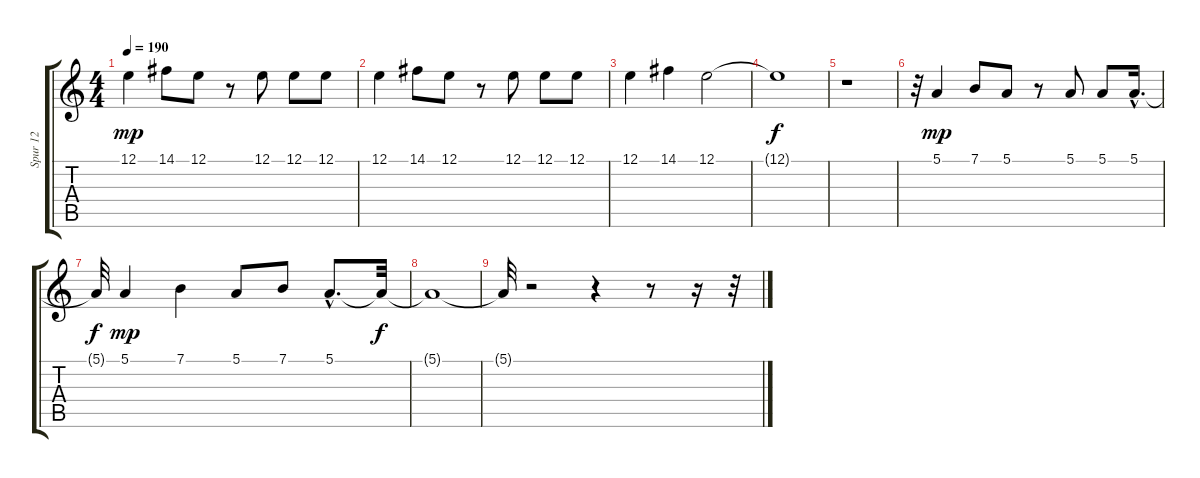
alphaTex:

\track ("Spur 12" "Spur 12") {instrument shamisen}
\staff {score tabs}
\tuning (E4 B3 G3 D3 A2 E2) {hide}
\ts (4 4)
\tempo 190
\clef g2
\ks c
12.1.4{dy mp volume 10 balance 15} 14.1.8{volume 9} 12.1.8{volume 9} r.8 12.1.8{volume 9} 12.1.8{volume 9} 12.1.8{volume 9} |
12.1.4{volume 8} 14.1.8{volume 8} 12.1.8{volume 8} r.8 12.1.8{volume 8} 12.1.8 12.1.8{volume 8} |
12.1.4 14.1.4{volume 7} 12.1.2{volume 7} |
12.1{t}.1{dy f} |
r.1 |
r.32 5.1.4{dy mp volume 4 balance 0} 7.1.8{volume 4} 5.1.8{volume 4} r.8 5.1.8{volume 4} 5.1.8 5.1{hac}.16{d volume 3} |
5.1{t}.32{dy f} 5.1.4{dy mp} 7.1.4{volume 3} 5.1.8{volume 3} 7.1.8{volume 3} 5.1{hac}.8{d volume 2} 5.1{t}.32{dy f} |
5.1{t}.1 |
5.1{t}.32 r.2 r.4 r.8 r.16 r.32
